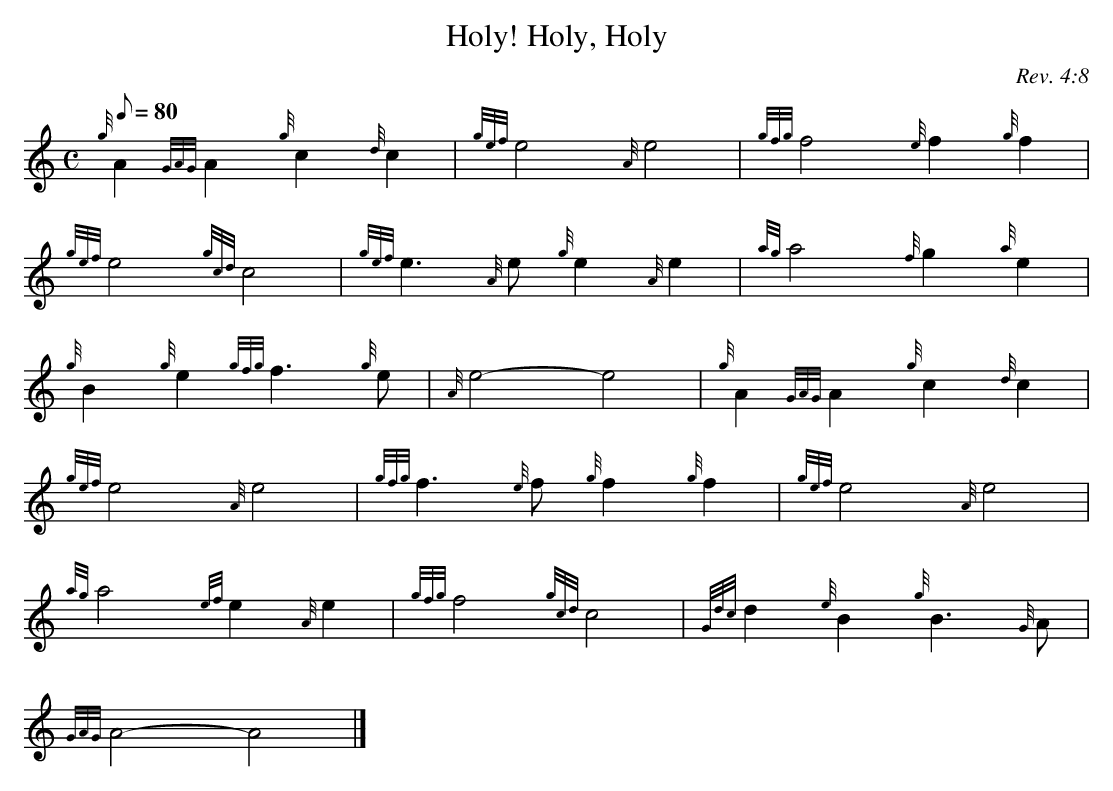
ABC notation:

X:1
T:Holy, Holy, Holy!
M:C
L:1/8
Q:80
C:Rev. 4:8
K:HP
{g}A2{GAG}A2{g}c2{d}c2 | \
{gef}e4{A}e4 | \
{gfg}f4{e}f2{g}f2 |
{gef}e4{gcd}c4 | \
{gef}e3{A}e{g}e2{A}e2 | \
{ag}a4{f}g2{a}e2 |
{g}B2{g}e2{gfg}f3{g}e | \
{A}e4-e4 | \
{g}A2{GAG}A2{g}c2{d}c2 |
{gef}e4{A}e4 | \
{gfg}f3{e}f{g}f2{g}f2 | \
{gef}e4{A}e4 |
{ag}a4{ef}e2{A}e2 | \
{gfg}f4{gcd}c4 | \
{Gdc}d2{e}B2{g}B3{G}A |
{GAG}A4-A4|]
